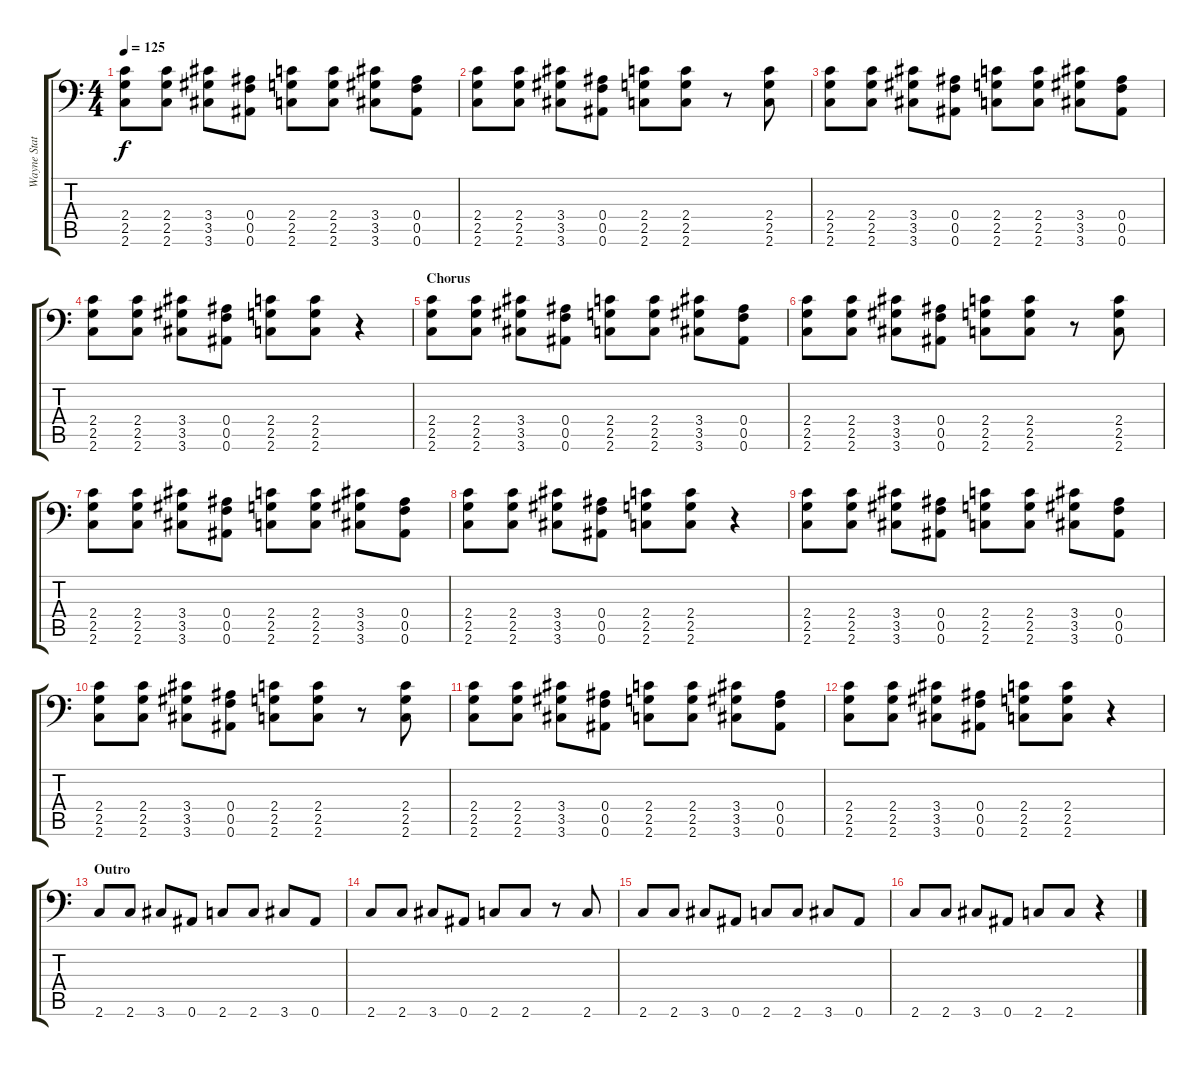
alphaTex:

\track ("Wayne Static - Guitar" "Wayne Stat") {instrument distortionguitar}
\staff {score tabs}
\tuning (C4 G3 Eb3 Bb2 F2 Bb1) {hide}
\ts (4 4)
\tempo 125
\clef f4
\ks c
(2.4 2.5 2.6).8{dy f} (2.4 2.5 2.6).8 (3.4 3.5 3.6).8 (0.4 0.5 0.6).8 (2.4 2.5 2.6).8 (2.4 2.5 2.6).8 (3.4 3.5 3.6).8 (0.4 0.5 0.6).8 |
(2.4 2.5 2.6).8 (2.4 2.5 2.6).8 (3.4 3.5 3.6).8 (0.4 0.5 0.6).8 (2.4 2.5 2.6).8 (2.4 2.5 2.6).8 r.8 (2.4 2.5 2.6).8 |
(2.4 2.5 2.6).8 (2.4 2.5 2.6).8 (3.4 3.5 3.6).8 (0.4 0.5 0.6).8 (2.4 2.5 2.6).8 (2.4 2.5 2.6).8 (3.4 3.5 3.6).8 (0.4 0.5 0.6).8 |
(2.4 2.5 2.6).8 (2.4 2.5 2.6).8 (3.4 3.5 3.6).8 (0.4 0.5 0.6).8 (2.4 2.5 2.6).8 (2.4 2.5 2.6).8 r.4 |
\section ("" "Chorus")
(2.4 2.5 2.6).8 (2.4 2.5 2.6).8 (3.4 3.5 3.6).8 (0.4 0.5 0.6).8 (2.4 2.5 2.6).8 (2.4 2.5 2.6).8 (3.4 3.5 3.6).8 (0.4 0.5 0.6).8 |
(2.4 2.5 2.6).8 (2.4 2.5 2.6).8 (3.4 3.5 3.6).8 (0.4 0.5 0.6).8 (2.4 2.5 2.6).8 (2.4 2.5 2.6).8 r.8 (2.4 2.5 2.6).8 |
(2.4 2.5 2.6).8 (2.4 2.5 2.6).8 (3.4 3.5 3.6).8 (0.4 0.5 0.6).8 (2.4 2.5 2.6).8 (2.4 2.5 2.6).8 (3.4 3.5 3.6).8 (0.4 0.5 0.6).8 |
(2.4 2.5 2.6).8 (2.4 2.5 2.6).8 (3.4 3.5 3.6).8 (0.4 0.5 0.6).8 (2.4 2.5 2.6).8 (2.4 2.5 2.6).8 r.4 |
(2.4 2.5 2.6).8 (2.4 2.5 2.6).8 (3.4 3.5 3.6).8 (0.4 0.5 0.6).8 (2.4 2.5 2.6).8 (2.4 2.5 2.6).8 (3.4 3.5 3.6).8 (0.4 0.5 0.6).8 |
(2.4 2.5 2.6).8 (2.4 2.5 2.6).8 (3.4 3.5 3.6).8 (0.4 0.5 0.6).8 (2.4 2.5 2.6).8 (2.4 2.5 2.6).8 r.8 (2.4 2.5 2.6).8 |
(2.4 2.5 2.6).8 (2.4 2.5 2.6).8 (3.4 3.5 3.6).8 (0.4 0.5 0.6).8 (2.4 2.5 2.6).8 (2.4 2.5 2.6).8 (3.4 3.5 3.6).8 (0.4 0.5 0.6).8 |
(2.4 2.5 2.6).8 (2.4 2.5 2.6).8 (3.4 3.5 3.6).8 (0.4 0.5 0.6).8 (2.4 2.5 2.6).8 (2.4 2.5 2.6).8 r.4 |
\section ("" "Outro")
2.6.8 2.6.8 3.6.8 0.6.8 2.6.8 2.6.8 3.6.8 0.6.8 |
2.6.8 2.6.8 3.6.8 0.6.8 2.6.8 2.6.8 r.8 2.6.8 |
2.6.8 2.6.8 3.6.8 0.6.8 2.6.8 2.6.8 3.6.8 0.6.8 |
2.6.8 2.6.8 3.6.8 0.6.8 2.6.8 2.6.8 r.4
